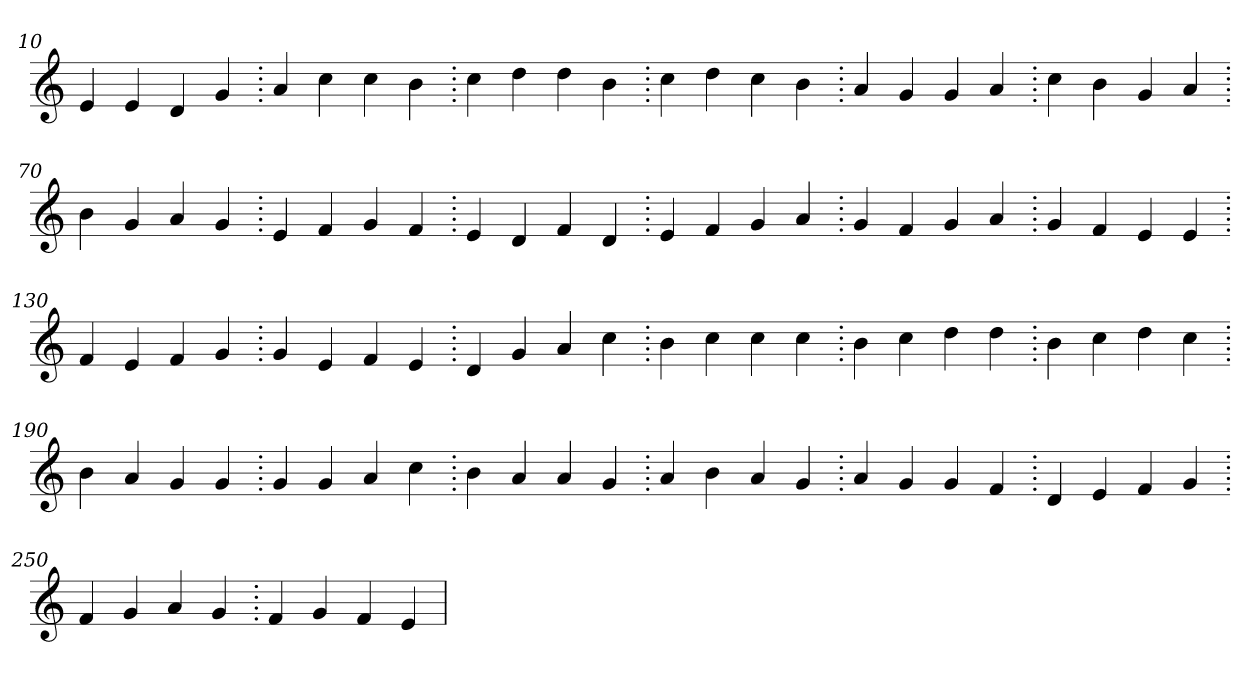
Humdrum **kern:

**kern
*part1
*staff1
*clefG2
=10.
4e
4e
4d
4g
=20.
4a
4cc
4cc
4b
=30.
4cc
4dd
4dd
4b
=40.
4cc
4dd
4cc
4b
=50.
4a
4g
4g
4a
=60.
4cc
4b
4g
4a
=70.
4b
4g
4a
4g
=80.
4e
4f
4g
4f
=90.
4e
4d
4f
4d
=100.
4e
4f
4g
4a
=110.
4g
4f
4g
4a
=120.
4g
4f
4e
4e
=130.
4f
4e
4f
4g
=140.
4g
4e
4f
4e
=150.
4d
4g
4a
4cc
=160.
4b
4cc
4cc
4cc
=170.
4b
4cc
4dd
4dd
=180.
4b
4cc
4dd
4cc
=190.
4b
4a
4g
4g
=200.
4g
4g
4a
4cc
=210.
4b
4a
4a
4g
=220.
4a
4b
4a
4g
=230.
4a
4g
4g
4f
=240.
4d
4e
4f
4g
=250.
4f
4g
4a
4g
=260.
4f
4g
4f
4e
=
*-
